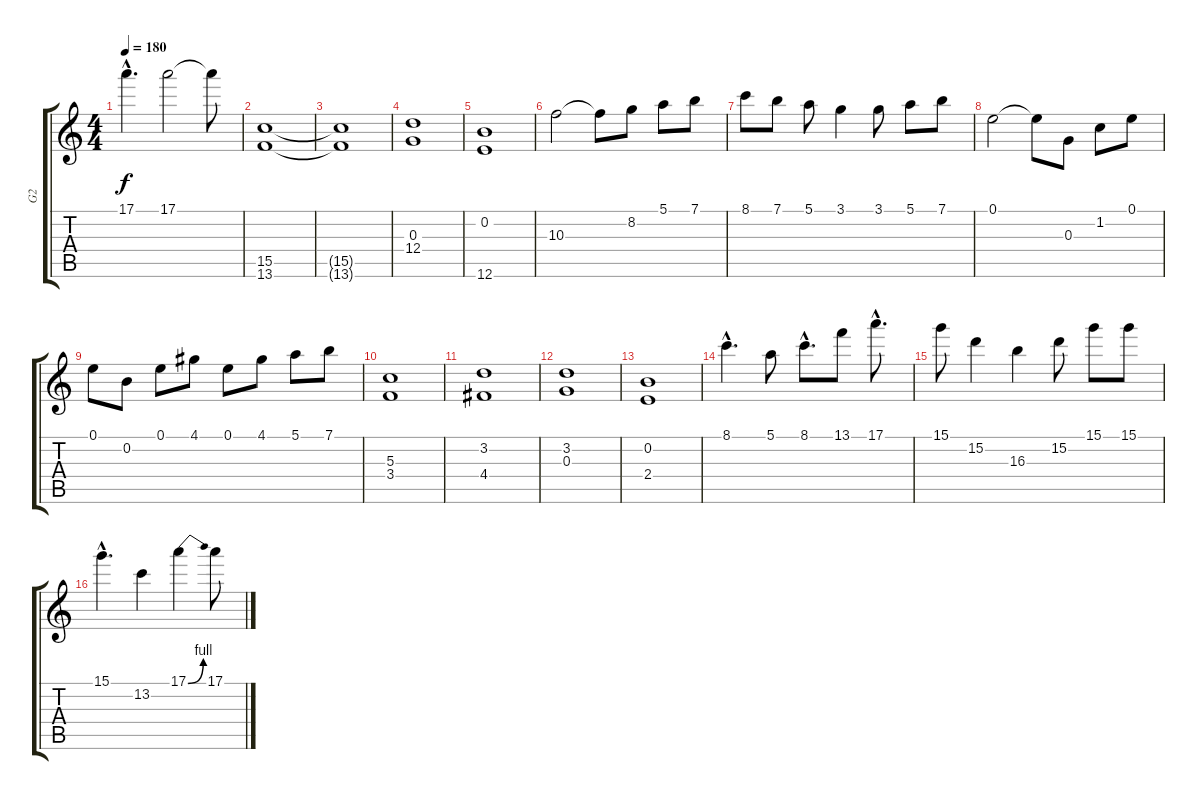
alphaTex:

\track ("G2" "G2") {instrument distortionguitar}
\staff {score tabs}
\tuning (E4 B3 G3 D3 A2 E2) {hide}
\ts (4 4)
\tempo 180
\clef g2
\ks c
17.1{hac}.4{d dy f} 17.1.2 17.1{t}.8 |
(15.5 13.6).1 |
(15.5{t} 13.6{t}).1 |
(0.3 12.4).1 |
(0.2 12.6).1 |
10.3.2 10.3{t}.8 8.2.8 5.1.8 7.1.8 |
8.1.8 7.1.8 5.1.8 3.1.4 3.1.8 5.1.8 7.1.8 |
0.1.2 0.1{t}.8 0.3.8 1.2.8 0.1.8 |
0.1.8 0.2.8 0.1.8 4.1.8 0.1.8 4.1.8 5.1.8 7.1.8 |
(5.3 3.4).1 |
(3.2 4.4).1 |
(3.2 0.3).1 |
(0.2 2.4).1 |
8.1{hac}.4{d} 5.1.8 8.1{hac}.8{d} 13.1.8 17.1{hac}.8{d} |
15.1.8 15.2.4 16.3.4 15.2.8 15.1.8 15.1.8 |
15.1{hac}.4{d} 13.2.4 17.1{be (bend 0 0 60 4)}.4 17.1.8
